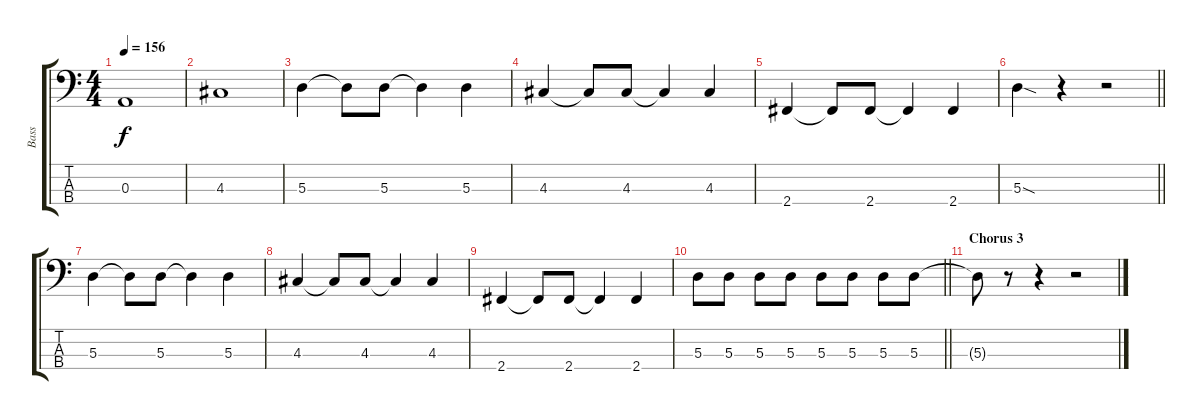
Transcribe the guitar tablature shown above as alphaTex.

\track ("Bass" "Bass") {instrument electricbasspick}
\staff {score tabs}
\tuning (G2 D2 A1 E1) {hide}
\ts (4 4)
\tempo 156
\clef f4
\ks c
0.3.1{dy f} |
4.3.1 |
5.3.4 5.3{t}.8 5.3.8 5.3{t}.4 5.3.4 |
4.3.4 4.3{t}.8 4.3.8 4.3{t}.4 4.3.4 |
2.4.4 2.4{t}.8 2.4.8 2.4{t}.4 2.4.4 |
\barLineRight lightlight
5.3{sod}.4 r.4 r.2 |
5.3.4 5.3{t}.8 5.3.8 5.3{t}.4 5.3.4 |
4.3.4 4.3{t}.8 4.3.8 4.3{t}.4 4.3.4 |
2.4.4 2.4{t}.8 2.4.8 2.4{t}.4 2.4.4 |
\barLineRight lightlight
5.3.8 5.3.8 5.3.8 5.3.8 5.3.8 5.3.8 5.3.8 5.3.8 |
\section ("" "Chorus 3")
5.3{t}.8 r.8 r.4 r.2
